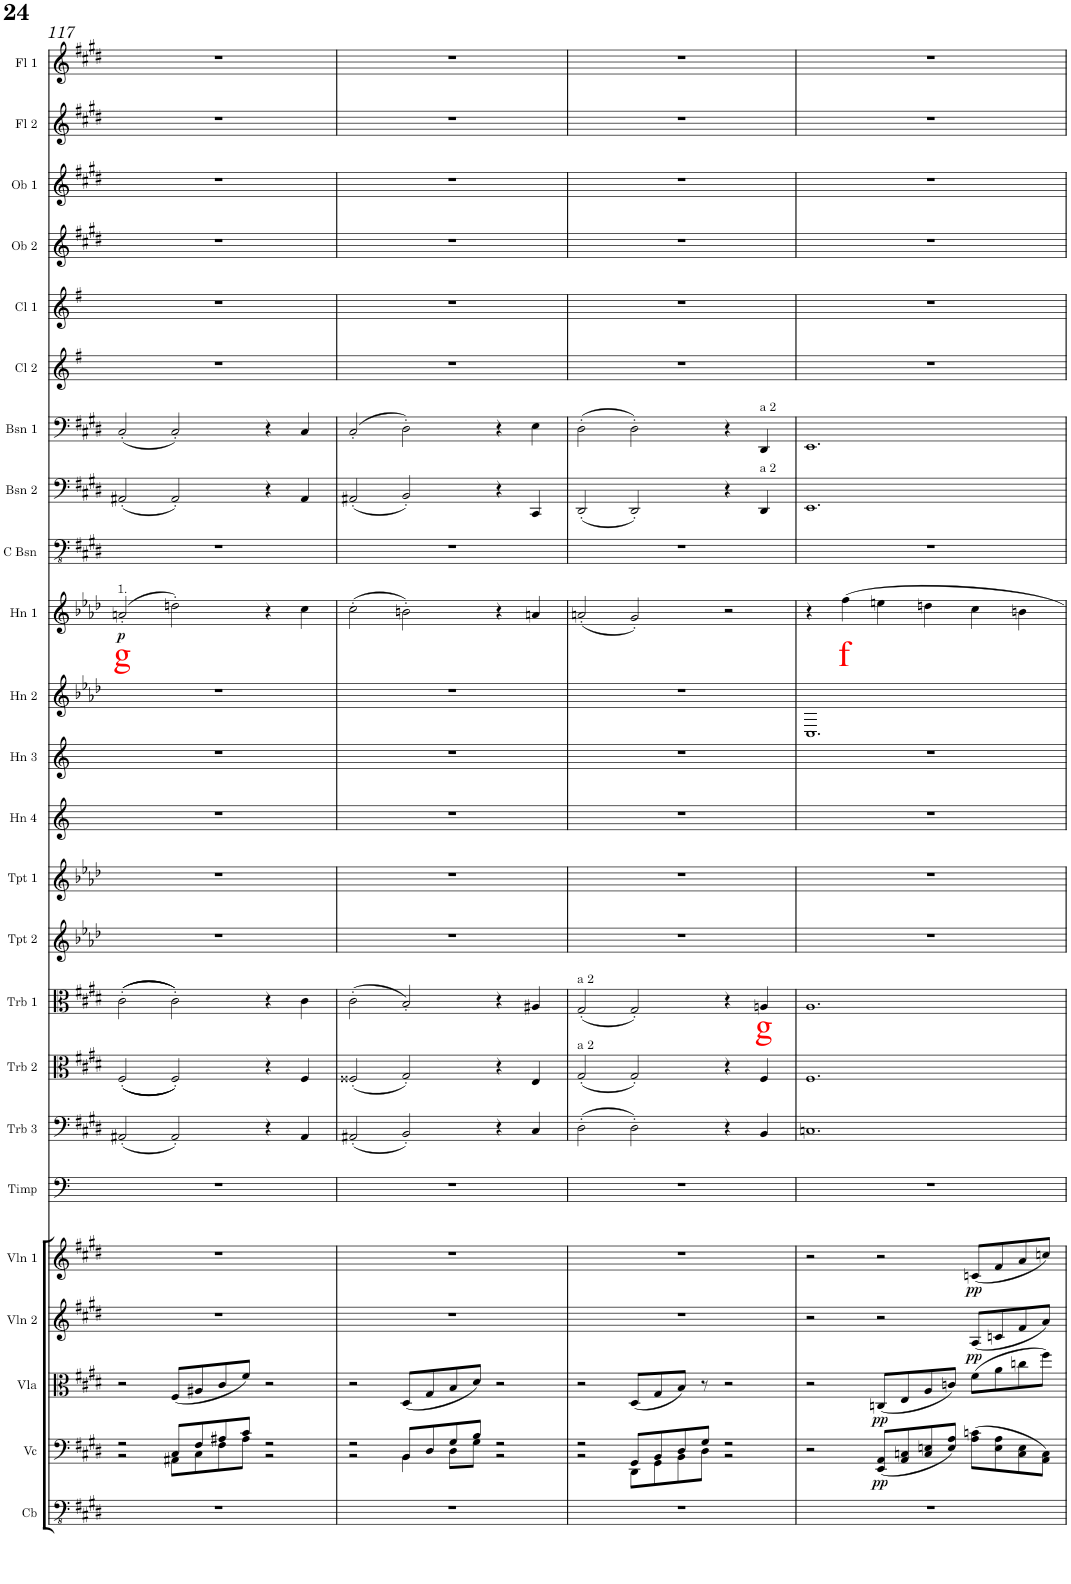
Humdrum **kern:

**kern	**kern	**dynam	**kern	**dynam	**kern	**dynam	**kern	**dynam	**kern	**kern	**kern	**kern	**text	**kern	**kern	**kern	**kern	**kern	**kern	**text	**dynam	**kern	**kern	**kern	**kern	**kern	**kern	**kern	**kern	**kern
*part24	*part23	*part23	*part22	*part22	*part21	*part21	*part20	*part20	*part19	*part18	*part17	*part16	*part16	*part15	*part14	*part13	*part12	*part11	*part10	*part10	*part10	*part9	*part8	*part7	*part6	*part5	*part4	*part3	*part2	*part1
*staff24	*staff23	*staff23	*staff22	*staff22	*staff21	*staff21	*staff20	*staff20	*staff19	*staff18	*staff17	*staff16	*staff16	*staff15	*staff14	*staff13	*staff12	*staff11	*staff10	*staff10	*staff10	*staff9	*staff8	*staff7	*staff6	*staff5	*staff4	*staff3	*staff2	*staff1
*I"Contrabass	*I"Violoncello	*	*I"Viola	*	*I"Violin 2	*	*I"Violin 1	*	*I"Timpani	*I"Trombone 3	*I"Trombone 2	*I"Trombone 1	*	*I"E Trumpet 2	*I"E Trumpet 1	*I"C Horn 4	*I"C Horn 3	*I"E Horn 2	*I"E Horn 1	*	*	*I"Contrabassoon	*I"Bassoon 2	*I"Bassoon 1	*I"A Clarinet 2	*I"A Clarinet 1	*I"Oboe 2	*I"Oboe 1	*I"Flute 2	*I"Flute 1
*I'Cb	*I'Vc	*	*I'Vla	*	*I'Vln 2	*	*I'Vln 1	*	*I'Timp	*I'Trb 3	*I'Trb 2	*I'Trb 1	*	*I'Tpt 2	*I'Tpt 1	*I'Hn 4	*I'Hn 3	*I'Hn 2	*I'Hn 1	*	*	*I'C Bsn	*I'Bsn 2	*I'Bsn 1	*I'Cl 2	*I'Cl 1	*I'Ob 2	*I'Ob 1	*I'Fl 2	*I'Fl 1
!!LO:PB:g=z
*clefFv4	*clefF4	*	*clefC3	*	*clefG2	*	*clefG2	*	*clefF4	*clefF4	*clefC3	*clefC3	*	*clefG2	*clefG2	*clefG2	*clefG2	*clefG2	*clefG2	*	*	*clefFv4	*clefF4	*clefF4	*clefG2	*clefG2	*clefG2	*clefG2	*clefG2	*clefG2
*Trd7c12	*	*	*	*	*	*	*	*	*	*	*	*	*	*Trd-2c-4	*Trd-2c-4	*Trd7c12	*Trd7c12	*Trd5c8	*Trd5c8	*	*	*	*	*	*Trd2c3	*Trd2c3	*	*	*	*
*k[f#c#g#d#]	*k[f#c#g#d#]	*	*k[f#c#g#d#]	*	*k[f#c#g#d#]	*	*k[f#c#g#d#]	*	*k[]	*k[f#c#g#d#]	*k[f#c#g#d#]	*k[f#c#g#d#]	*	*k[b-e-a-d-]	*k[b-e-a-d-]	*k[]	*k[]	*k[b-e-a-d-]	*k[b-e-a-d-]	*	*	*k[f#c#g#d#]	*k[f#c#g#d#]	*k[f#c#g#d#]	*k[f#]	*k[f#]	*k[f#c#g#d#]	*k[f#c#g#d#]	*k[f#c#g#d#]	*k[f#c#g#d#]
*M3/2	*M3/2	*	*M3/2	*	*M3/2	*	*M3/2	*	*M3/2	*M3/2	*M3/2	*M3/2	*	*M3/2	*M3/2	*M3/2	*M3/2	*M3/2	*M3/2	*	*	*M3/2	*M3/2	*M3/2	*M3/2	*M3/2	*M3/2	*M3/2	*M3/2	*M3/2
=117	=117	=117	=117	=117	=117	=117	=117	=117	=117	=117	=117	=117	=117	=117	=117	=117	=117	=117	=117	=117	=117	=117	=117	=117	=117	=117	=117	=117	=117	=117
*	*^	*	*	*	*	*	*	*	*	*	*	*	*	*	*	*	*	*	*	*	*	*	*	*	*	*	*	*	*	*
!	!	!	!	!	!	!	!	!	!	!	!	!	!	!	!	!	!	!	!	!LO:TX:a:t=1.	!	!	!	!	!	!	!	!	!	!	!
!	!	!	!	!	!	!	!	!	!	!	!	!	!	!	!	!	!	!	!	!	!LO:LY:b:color=#FF0000	!LO:DY:b	!	!	!	!	!	!	!	!	!
1.r	2r	2r	.	2r	.	1.r	.	1.r	.	1.r	(2AA#X'/	((2F#'/	((2c#'\	.	1.r	1.r	1.r	1.r	1.r	(2an'/	g	p	1.r	(2AA#X'/	(2C#'/	1.r	1.r	1.r	1.r	1.r	1.r
.	8C#/L	8AA#X\L	.	(8F#/L	.	.	.	.	.	.	2AA#'/)	2F#'/))	2c#'\))	.	.	.	.	.	.	2ddn'\)	.	.	.	2AA#'/)	2C#'/)	.	.	.	.	.	.
.	8F#/	8C#\	.	8A#X/	.	.	.	.	.	.	.	.	.	.	.	.	.	.	.	.	.	.	.	.	.	.	.	.	.	.	.
.	8A#X/	8F#\	.	8c#/	.	.	.	.	.	.	.	.	.	.	.	.	.	.	.	.	.	.	.	.	.	.	.	.	.	.	.
.	8c#/J	8A#\J	.	8f#/J)	.	.	.	.	.	.	.	.	.	.	.	.	.	.	.	.	.	.	.	.	.	.	.	.	.	.	.
.	2r	2r	.	2r	.	.	.	.	.	.	4r	4r	4r	.	.	.	.	.	.	4r	.	.	.	4r	4r	.	.	.	.	.	.
.	.	.	.	.	.	.	.	.	.	.	4AA#/	4F#/	4c#\	.	.	.	.	.	.	4cc\	.	.	.	4AA#/	4C#/	.	.	.	.	.	.
=118	=118	=118	=118	=118	=118	=118	=118	=118	=118	=118	=118	=118	=118	=118	=118	=118	=118	=118	=118	=118	=118	=118	=118	=118	=118	=118	=118	=118	=118	=118	=118
1.r	2r	2r	.	2r	.	1.r	.	1.r	.	1.r	(2AA#X'/	(2F##X'/	(2c#'\	.	1.r	1.r	1.r	1.r	1.r	(2cc'\	.	.	1.r	(2AA#X'/	(2C#'/	1.r	1.r	1.r	1.r	1.r	1.r
.	8BB/L	4BB\	.	(8D#/L	.	.	.	.	.	.	2BB'/)	2G#'/)	2B'/)	.	.	.	.	.	.	2bn'\)	.	.	.	2BB'/)	2D#'\)	.	.	.	.	.	.
.	8D#/	.	.	8G#/	.	.	.	.	.	.	.	.	.	.	.	.	.	.	.	.	.	.	.	.	.	.	.	.	.	.	.
.	8G#/	8D#\L	.	8B/	.	.	.	.	.	.	.	.	.	.	.	.	.	.	.	.	.	.	.	.	.	.	.	.	.	.	.
.	8B/J	8G#\J	.	8d#/J)	.	.	.	.	.	.	.	.	.	.	.	.	.	.	.	.	.	.	.	.	.	.	.	.	.	.	.
.	2r	2r	.	2r	.	.	.	.	.	.	4r	4r	4r	.	.	.	.	.	.	4r	.	.	.	4r	4r	.	.	.	.	.	.
.	.	.	.	.	.	.	.	.	.	.	4C#/	4E/	4A#X/	.	.	.	.	.	.	4an/	.	.	.	4CC#/	4E\	.	.	.	.	.	.
=119	=119	=119	=119	=119	=119	=119	=119	=119	=119	=119	=119	=119	=119	=119	=119	=119	=119	=119	=119	=119	=119	=119	=119	=119	=119	=119	=119	=119	=119	=119	=119
!	!	!	!	!	!	!	!	!	!	!	!	!	!LO:TX:a:t=a 2	!	!	!	!	!	!	!	!	!	!	!	!	!	!	!	!	!	!
!	!	!	!	!	!	!	!	!	!	!	!	!LO:TX:a:t=a 2	!	!	!	!	!	!	!	!	!	!	!	!	!	!	!	!	!	!	!
1.r	2r	2r	.	2r	.	1.r	.	1.r	.	1.r	(2D#'\	(2G#'/	(2G#'/	.	1.r	1.r	1.r	1.r	1.r	(2an'/	.	.	1.r	(2DD#'/	(2D#'\	1.r	1.r	1.r	1.r	1.r	1.r
.	8GG#/L	8DD#\L	.	(8D#/L	.	.	.	.	.	.	2D#'\)	2G#'/)	2G#'/)	.	.	.	.	.	.	2g'/)	.	.	.	2DD#'/)	2D#'\)	.	.	.	.	.	.
.	8BB/	8GG#\	.	8G#/	.	.	.	.	.	.	.	.	.	.	.	.	.	.	.	.	.	.	.	.	.	.	.	.	.	.	.
.	8D#/	8BB\	.	8B/J)	.	.	.	.	.	.	.	.	.	.	.	.	.	.	.	.	.	.	.	.	.	.	.	.	.	.	.
.	8G#/J	8D#\J	.	8r	.	.	.	.	.	.	.	.	.	.	.	.	.	.	.	.	.	.	.	.	.	.	.	.	.	.	.
.	2r	2r	.	2r	.	.	.	.	.	.	4r	4r	4r	.	.	.	.	.	.	2r	.	.	.	4r	4r	.	.	.	.	.	.
!	!	!	!	!	!	!	!	!	!	!	!	!	!	!	!	!	!	!	!	!	!	!	!	!	!LO:TX:a:t=a 2	!	!	!	!	!	!
!	!	!	!	!	!	!	!	!	!	!	!	!	!	!	!	!	!	!	!	!	!	!	!	!LO:TX:a:t=a 2	!	!	!	!	!	!	!
!	!	!	!	!	!	!	!	!	!	!	!	!	!	!LO:LY:b:color=#FF0000	!	!	!	!	!	!	!	!	!	!	!	!	!	!	!	!	!
.	.	.	.	.	.	.	.	.	.	.	4BB/	4F#/	4An/	g	.	.	.	.	.	.	.	.	.	4DD#/	4DD#/	.	.	.	.	.	.
*	*v	*v	*	*	*	*	*	*	*	*	*	*	*	*	*	*	*	*	*	*	*	*	*	*	*	*	*	*	*	*	*
=120	=120	=120	=120	=120	=120	=120	=120	=120	=120	=120	=120	=120	=120	=120	=120	=120	=120	=120	=120	=120	=120	=120	=120	=120	=120	=120	=120	=120	=120	=120
1.r	2r	.	2r	.	2r	.	2r	.	1.r	1.Cn	1.F#	1.A	.	1.r	1.r	1.r	1.r	1.C	4r	.	.	1.r	1.EE	1.EE	1.r	1.r	1.r	1.r	1.r	1.r
!	!	!	!	!	!	!	!	!	!	!	!	!	!	!	!	!	!	!	!	!LO:LY:b:color=#FF0000	!	!	!	!	!	!	!	!	!	!
.	.	.	.	.	.	.	.	.	.	.	.	.	.	.	.	.	.	.	4ff\	f	.	.	.	.	.	.	.	.	.	.
!	!	!LO:DY:b	!	!LO:DY:b	!	!	!	!	!	!	!	!	!	!	!	!	!	!	!	!	!	!	!	!	!	!	!	!	!	!
.	(8EE/ 8AA/L	pp	(8Cn/L	pp	2r	.	2r	.	.	.	.	.	.	.	.	.	.	.	4een\	.	.	.	.	.	.	.	.	.	.	.
.	8AA/ 8Cn/	.	8E/	.	.	.	.	.	.	.	.	.	.	.	.	.	.	.	.	.	.	.	.	.	.	.	.	.	.	.
.	8C/ 8En/	.	8A/	.	.	.	.	.	.	.	.	.	.	.	.	.	.	.	4ddn\	.	.	.	.	.	.	.	.	.	.	.
.	8E/ 8A/J)	.	8cn/J)	.	.	.	.	.	.	.	.	.	.	.	.	.	.	.	.	.	.	.	.	.	.	.	.	.	.	.
!	!	!	!	!	!	!LO:DY:b	!	!LO:DY:b	!	!	!	!	!	!	!	!	!	!	!	!	!	!	!	!	!	!	!	!	!	!
.	(8A\ 8cn\L	.	(8f#\L	.	(8A/L	pp	(8cn/L	pp	.	.	.	.	.	.	.	.	.	.	4cc\	.	.	.	.	.	.	.	.	.	.	.
.	8E\ 8A\	.	8a\	.	8cn/	.	8f#/	.	.	.	.	.	.	.	.	.	.	.	.	.	.	.	.	.	.	.	.	.	.	.
.	8C\ 8E\	.	8ccn\	.	8f#/	.	8a/	.	.	.	.	.	.	.	.	.	.	.	4bn\	.	.	.	.	.	.	.	.	.	.	.
.	8AA\ 8C\J)	.	8ff#\J)	.	8a/J)	.	8ccn/J)	.	.	.	.	.	.	.	.	.	.	.	.	.	.	.	.	.	.	.	.	.	.	.
=	=	=	=	=	=	=	=	=	=	=	=	=	=	=	=	=	=	=	=	=	=	=	=	=	=	=	=	=	=	=
*-	*-	*-	*-	*-	*-	*-	*-	*-	*-	*-	*-	*-	*-	*-	*-	*-	*-	*-	*-	*-	*-	*-	*-	*-	*-	*-	*-	*-	*-	*-
